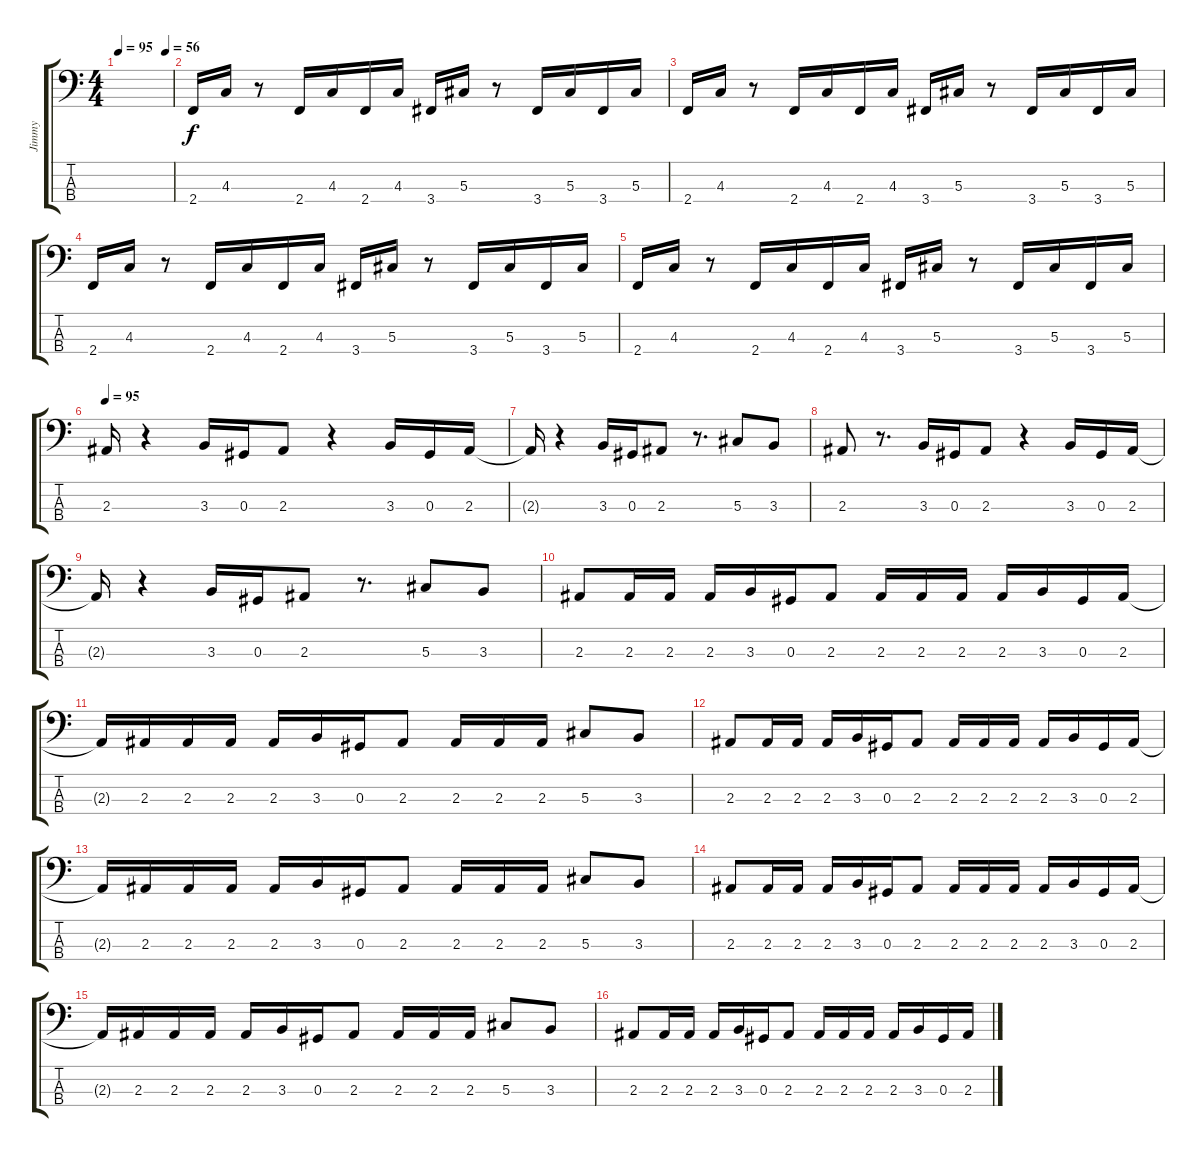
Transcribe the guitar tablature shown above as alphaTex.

\track ("Jimmy" "Jimmy") {instrument electricbasspick}
\staff {score tabs}
\tuning (Gb2 Db2 Ab1 Eb1) {hide}
\ts (4 4)
\tempo 95
\tempo (56 0.875)
\tempo 95
\clef f4
\ks c
|
2.4.16 4.3.16 r.8 2.4.16 4.3.16 2.4.16 4.3.16 3.4.16 5.3.16 r.8 3.4.16 5.3.16 3.4.16 5.3.16 |
2.4.16 4.3.16 r.8 2.4.16 4.3.16 2.4.16 4.3.16 3.4.16 5.3.16 r.8 3.4.16 5.3.16 3.4.16 5.3.16 |
2.4.16 4.3.16 r.8 2.4.16 4.3.16 2.4.16 4.3.16 3.4.16 5.3.16 r.8 3.4.16 5.3.16 3.4.16 5.3.16 |
2.4.16 4.3.16 r.8 2.4.16 4.3.16 2.4.16 4.3.16 3.4.16 5.3.16 r.8 3.4.16 5.3.16 3.4.16 5.3.16 |
\tempo 95
2.3.16 r.4 3.3.16 0.3.16 2.3.8 r.4 3.3.16 0.3.16 2.3.16 |
2.3{t}.16 r.4 3.3.16 0.3.16 2.3.8 r.8{d} 5.3.8 3.3.8 |
2.3.8 r.8{d} 3.3.16 0.3.16 2.3.8 r.4 3.3.16 0.3.16 2.3.16 |
2.3{t}.16 r.4 3.3.16 0.3.16 2.3.8 r.8{d} 5.3.8 3.3.8 |
2.3.8 2.3.16 2.3.16 2.3.16 3.3.16 0.3.16 2.3.8 2.3.16 2.3.16 2.3.16 2.3.16 3.3.16 0.3.16 2.3.16 |
2.3{t}.16 2.3.16 2.3.16 2.3.16 2.3.16 3.3.16 0.3.16 2.3.8 2.3.16 2.3.16 2.3.16 5.3.8 3.3.8 |
2.3.8 2.3.16 2.3.16 2.3.16 3.3.16 0.3.16 2.3.8 2.3.16 2.3.16 2.3.16 2.3.16 3.3.16 0.3.16 2.3.16 |
2.3{t}.16 2.3.16 2.3.16 2.3.16 2.3.16 3.3.16 0.3.16 2.3.8 2.3.16 2.3.16 2.3.16 5.3.8 3.3.8 |
2.3.8 2.3.16 2.3.16 2.3.16 3.3.16 0.3.16 2.3.8 2.3.16 2.3.16 2.3.16 2.3.16 3.3.16 0.3.16 2.3.16 |
2.3{t}.16 2.3.16 2.3.16 2.3.16 2.3.16 3.3.16 0.3.16 2.3.8 2.3.16 2.3.16 2.3.16 5.3.8 3.3.8 |
2.3.8 2.3.16 2.3.16 2.3.16 3.3.16 0.3.16 2.3.8 2.3.16 2.3.16 2.3.16 2.3.16 3.3.16 0.3.16 2.3.16
